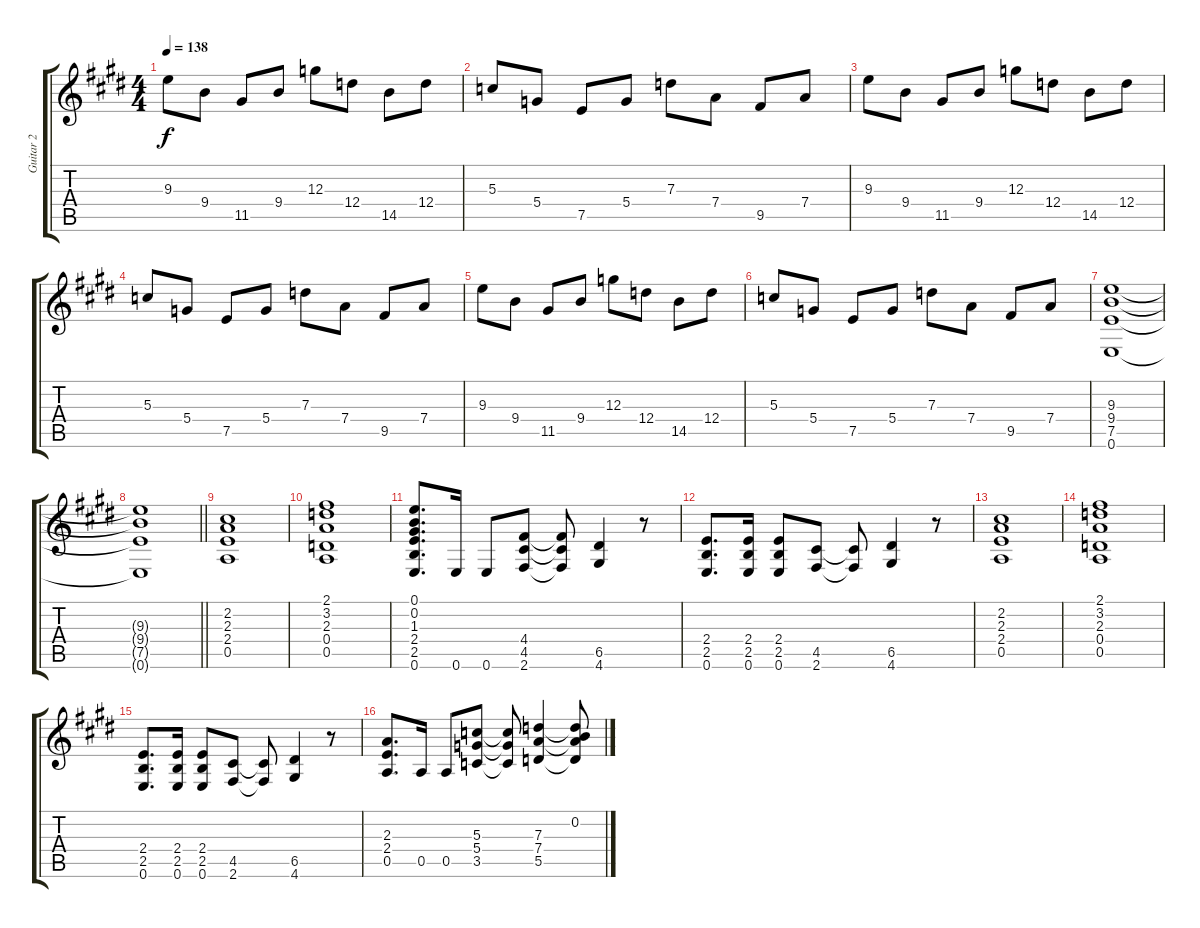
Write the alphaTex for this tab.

\track ("Guitar 2" "Guitar 2") {instrument electricguitarclean}
\staff {score tabs}
\tuning (E4 B3 G3 D3 A2 E2) {hide}
\ts (4 4)
\tempo 138
\clef g2
\ks e
9.3.8{dy f} 9.4.8 11.5.8 9.4.8 12.3.8 12.4.8 14.5.8 12.4.8 |
\ks c#minor
5.3.8 5.4.8 7.5.8 5.4.8 7.3.8 7.4.8 9.5.8 7.4.8 |
9.3.8 9.4.8 11.5.8 9.4.8 12.3.8 12.4.8 14.5.8 12.4.8 |
5.3.8 5.4.8 7.5.8 5.4.8 7.3.8 7.4.8 9.5.8 7.4.8 |
\ks e
9.3.8 9.4.8 11.5.8 9.4.8 12.3.8 12.4.8 14.5.8 12.4.8 |
\ks c#minor
5.3.8 5.4.8 7.5.8 5.4.8 7.3.8 7.4.8 9.5.8 7.4.8 |
(9.3 9.4 7.5 0.6).1 |
\barLineRight lightlight
(9.3{t} 9.4{t} 7.5{t} 0.6{t}).1 |
\ks e
(2.2 2.3 2.4 0.5).1 |
\ks c#minor
(2.1 3.2 2.3 0.4 0.5).1 |
(0.1 0.2 1.3 2.4 2.5 0.6).8{d} 0.6.16 0.6.8 (4.4 4.5 2.6).8 (4.4{t} 4.5{t} 2.6{t}).8 (6.5 4.6).4 r.8 |
(2.4 2.5 0.6).8{d} (2.4 2.5 0.6).16 (2.4 2.5 0.6).8 (4.5 2.6).8 (4.5{t} 2.6{t}).8 (6.5 4.6).4 r.8 |
\ks e
(2.2 2.3 2.4 0.5).1 |
\ks c#minor
(2.1 3.2 2.3 0.4 0.5).1 |
(2.4 2.5 0.6).8{d} (2.4 2.5 0.6).16 (2.4 2.5 0.6).8 (4.5 2.6).8 (4.5{t} 2.6{t}).8 (6.5 4.6).4 r.8 |
\ks e
(2.3 2.4 0.5).8{d} 0.5.16 0.5.8 (5.3 5.4 3.5).8 (5.3{t} 5.4{t} 3.5{t}).8 (7.3 7.4 5.5).4 (0.2 7.3{t} 7.4{t} 5.5{t}).8
